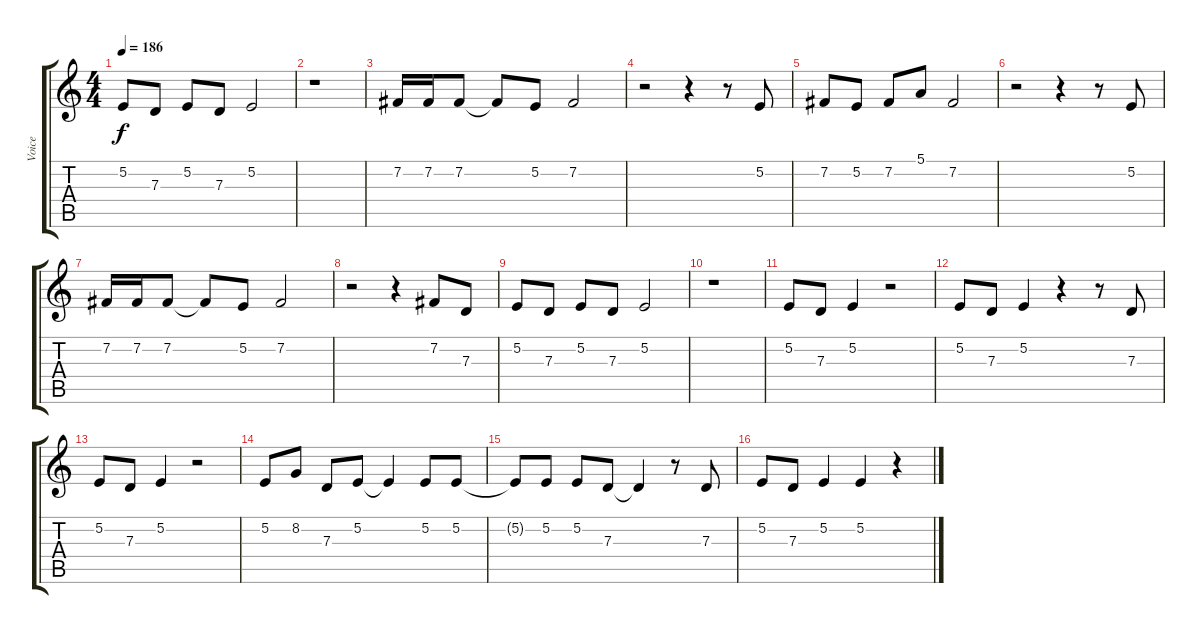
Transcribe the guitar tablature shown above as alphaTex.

\track ("Voice" "Voice") {instrument cello}
\staff {score tabs}
\tuning (E4 B3 G3 D3 A2 E2) {hide}
\ts (4 4)
\tempo 186
\clef g2
\ks c
5.2.8{dy f} 7.3.8 5.2.8 7.3.8 5.2.2 |
r.1 |
7.2.16 7.2.16 7.2.8 7.2{t}.8 5.2.8 7.2.2 |
r.2 r.4 r.8 5.2.8 |
7.2.8 5.2.8 7.2.8 5.1.8 7.2.2 |
r.2 r.4 r.8 5.2.8 |
7.2.16 7.2.16 7.2.8 7.2{t}.8 5.2.8 7.2.2 |
r.2 r.4 7.2.8 7.3.8 |
5.2.8 7.3.8 5.2.8 7.3.8 5.2.2 |
r.1 |
5.2.8 7.3.8 5.2.4 r.2 |
5.2.8 7.3.8 5.2.4 r.4 r.8 7.3.8 |
5.2.8 7.3.8 5.2.4 r.2 |
5.2.8 8.2.8 7.3.8 5.2.8 5.2{t}.4 5.2.8 5.2.8 |
5.2{t}.8 5.2.8 5.2.8 7.3.8 7.3{t}.4 r.8 7.3.8 |
5.2.8 7.3.8 5.2.4 5.2.4 r.4
